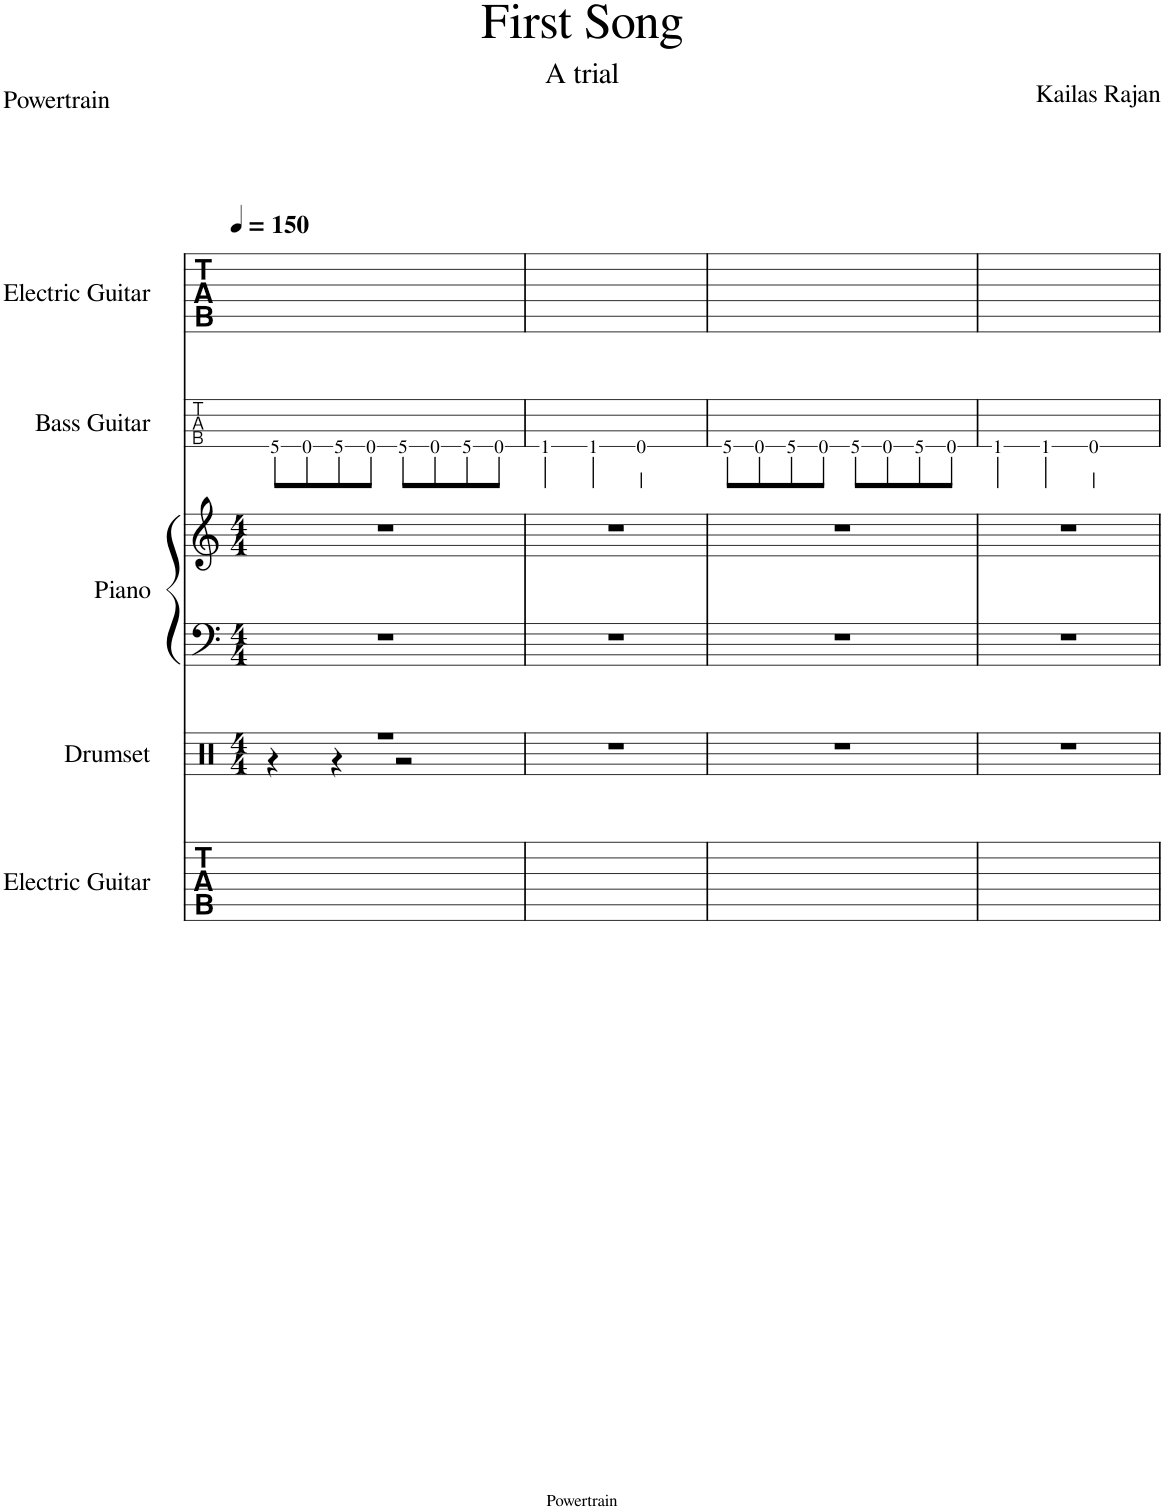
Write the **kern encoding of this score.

**kern	**kern	**kern	**kern	**kern	**kern
*part5	*part4	*part3	*part3	*part2	*part1
*staff6	*staff5	*staff4	*staff3	*staff2	*staff1
*I"Electric Guitar	*I"Drumset	*I"Piano	*	*I"Bass Guitar	*I"Electric Guitar
*I'El. Guit.	*I'Drs.	*I'Pno.	*	*I'B. Guit.	*I'El. Guit.
*stria6	*	*	*	*stria4	*stria6
*	*clefX	*clefF4	*clefG2	*	*
*k[]	*k[]	*k[]	*k[]	*k[]	*k[]
*M4/4	*M4/4	*M4/4	*M4/4	*M4/4	*M4/4
*MM150	*MM150	*MM150	*MM150	*MM150	*MM150
=1	=1	=1	=1	=1	=1
*	*^	*	*	*	*
1r	1r	4r	1r	1r	8AAA\L	1r
.	.	.	.	.	8EEE\	.
.	.	4r	.	.	8AAA\	.
.	.	.	.	.	8EEE\J	.
.	.	2r	.	.	8AAA\L	.
.	.	.	.	.	8EEE\	.
.	.	.	.	.	8AAA\	.
.	.	.	.	.	8EEE\J	.
*	*v	*v	*	*	*	*
=2	=2	=2	=2	=2	=2
1r	1r	1r	1r	4FFF\	1r
.	.	.	.	4FFF\	.
.	.	.	.	2EEE\	.
=3	=3	=3	=3	=3	=3
1r	1r	1r	1r	8AAA\L	1r
.	.	.	.	8EEE\	.
.	.	.	.	8AAA\	.
.	.	.	.	8EEE\J	.
.	.	.	.	8AAA\L	.
.	.	.	.	8EEE\	.
.	.	.	.	8AAA\	.
.	.	.	.	8EEE\J	.
=4	=4	=4	=4	=4	=4
1r	1r	1r	1r	4FFF\	1r
.	.	.	.	4FFF\	.
.	.	.	.	2EEE\	.
=	=	=	=	=	=
*-	*-	*-	*-	*-	*-
